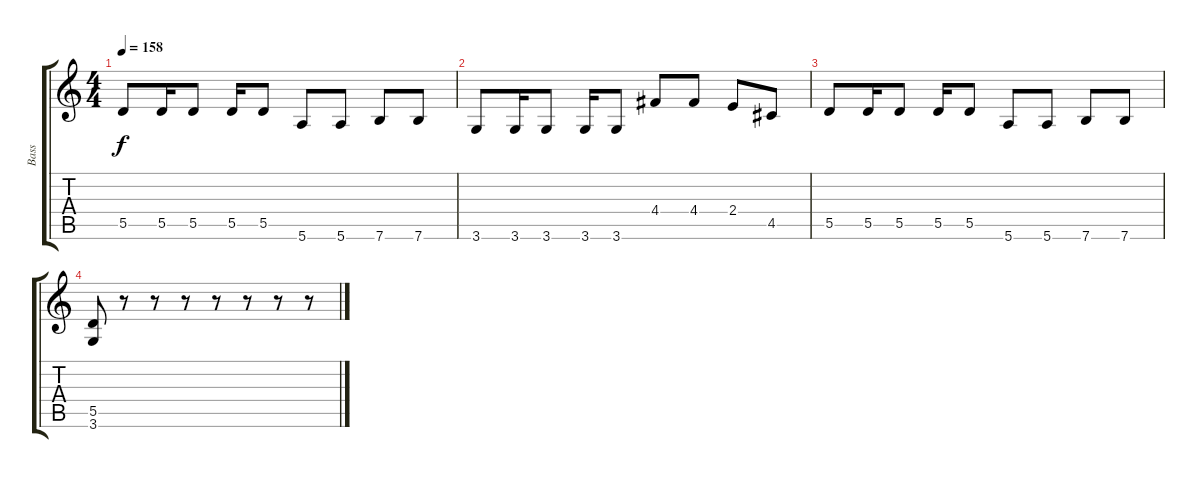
\track ("Bass" "Bass") {instrument electricbassfinger}
\staff {score tabs}
\tuning (E4 B3 G3 D3 A2 E2) {hide}
\ts (4 4)
\tempo 158
\clef g2
\ks c
5.5.8{dy f} 5.5.16 5.5.8 5.5.16 5.5.8 5.6.8 5.6.8 7.6.8 7.6.8 |
3.6.8 3.6.16 3.6.8 3.6.16 3.6.8 4.4.8 4.4.8 2.4.8 4.5.8 |
5.5.8 5.5.16 5.5.8 5.5.16 5.5.8 5.6.8 5.6.8 7.6.8 7.6.8 |
(5.5 3.6).8 r.8 r.8 r.8 r.8 r.8 r.8 r.8
